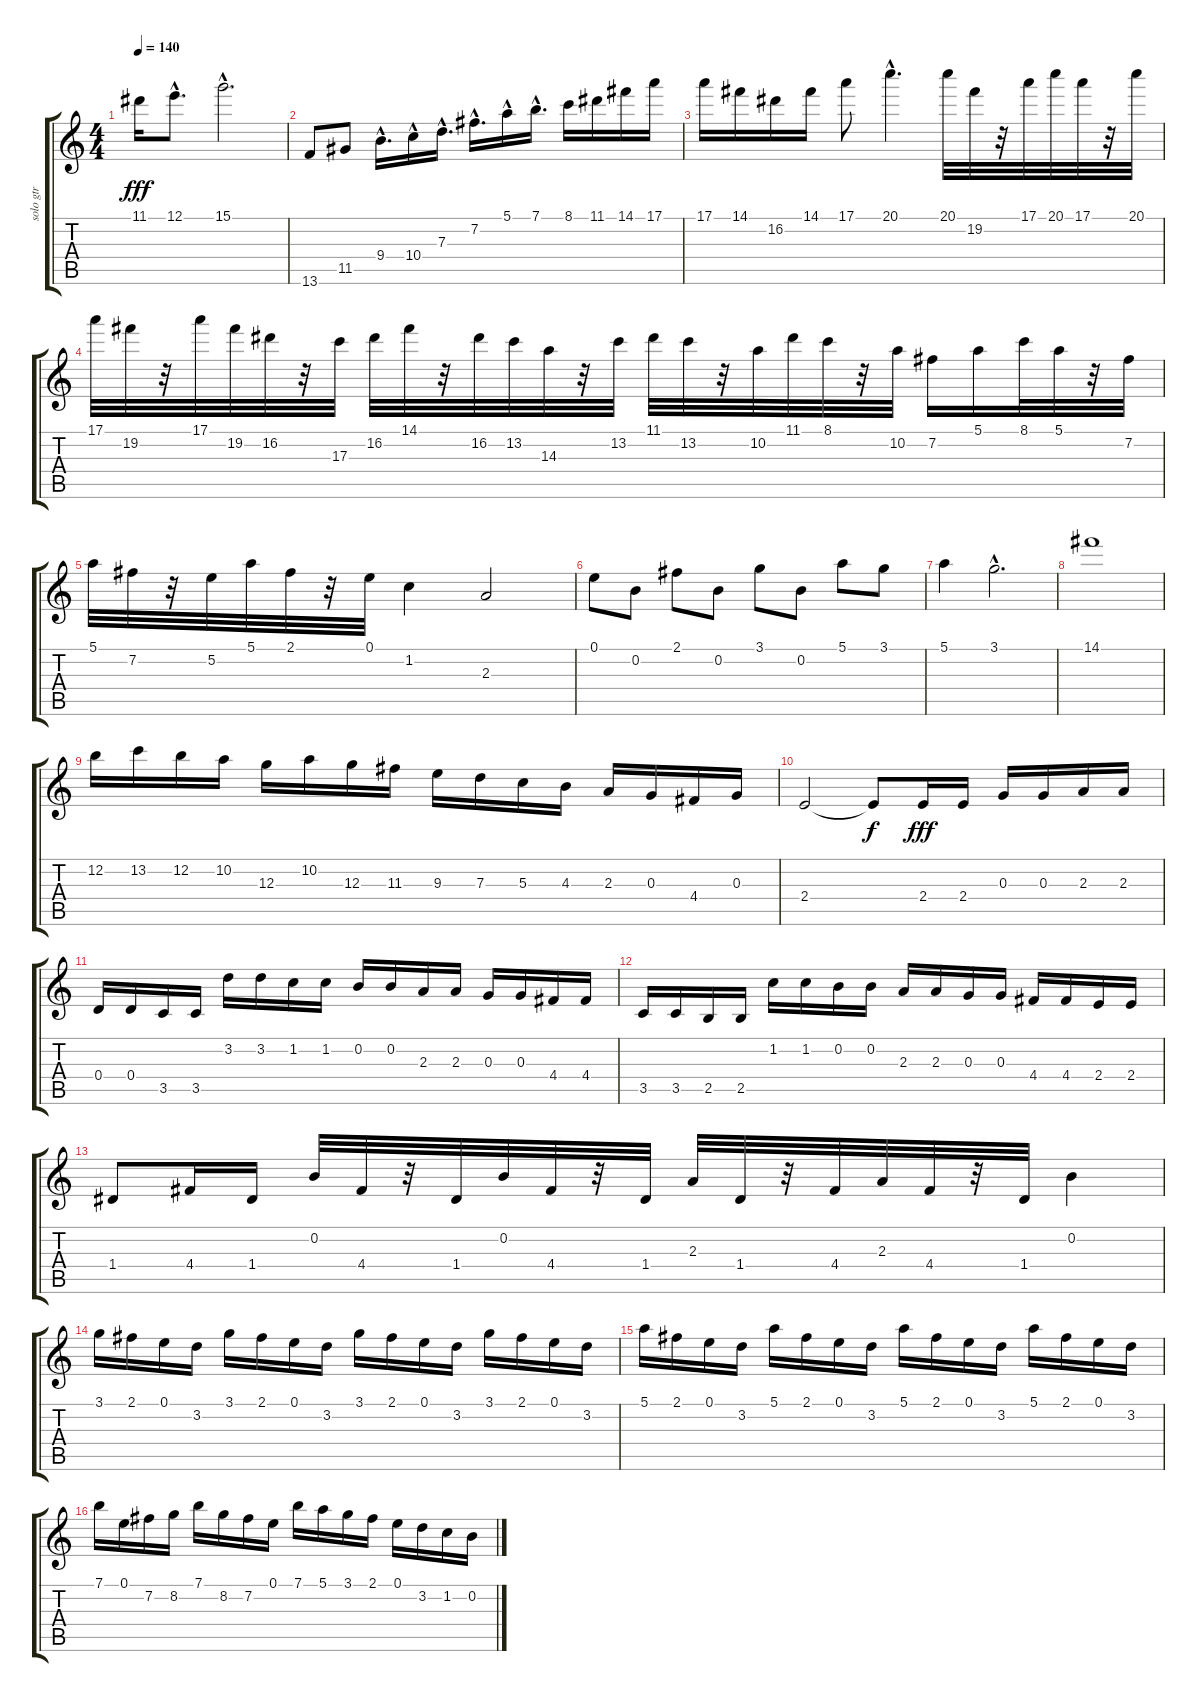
\track ("solo gtr" "solo gtr") {instrument overdrivenguitar}
\staff {score tabs}
\tuning (E4 B3 G3 D3 A2 E2) {hide}
\ts (4 4)
\tempo 140
\clef g2
\ks c
11.1.16{dy fff} 12.1{hac}.8{d} 15.1{hac}.2{d} |
13.6.8 11.5.8 9.4{hac}.16{d} 10.4{hac}.16 7.3{hac}.16{d} 7.2{hac}.16{d} 5.1{hac}.16 7.1{hac}.16{d} 8.1.16 11.1.16 14.1.16 17.1.16 |
17.1.16 14.1.16 16.2.16 14.1.16 17.1.8 20.1{hac}.4{d} 20.1.32 19.2.32 r.32 17.1.32 20.1.32 17.1.32 r.32 20.1.32 |
17.1.32 19.2.32 r.32 17.1.32 19.2.32 16.2.32 r.32 17.3.32 16.2.32 14.1.32 r.32 16.2.32 13.2.32 14.3.32 r.32 13.2.32 11.1.32 13.2.32 r.32 10.2.32 11.1.32 8.1.32 r.32 10.2.32 7.2.16 5.1.16 8.1.32 5.1.32 r.32 7.2.32 |
5.1.32 7.2.32 r.32 5.2.32 5.1.32 2.1.32 r.32 0.1.32 1.2.4 2.3.2 |
0.1.8 0.2.8 2.1.8 0.2.8 3.1.8 0.2.8 5.1.8 3.1.8 |
5.1.4 3.1{hac}.2{d} |
14.1.1 |
12.2.16 13.2.16 12.2.16 10.2.16 12.3.16 10.2.16 12.3.16 11.3.16 9.3.16 7.3.16 5.3.16 4.3.16 2.3.16 0.3.16 4.4.16 0.3.16 |
2.4.2 2.4{t}.8{dy f} 2.4.16{dy fff} 2.4.16 0.3.16 0.3.16 2.3.16 2.3.16 |
0.4.16 0.4.16 3.5.16 3.5.16 3.2.16 3.2.16 1.2.16 1.2.16 0.2.16 0.2.16 2.3.16 2.3.16 0.3.16 0.3.16 4.4.16 4.4.16 |
3.5.16 3.5.16 2.5.16 2.5.16 1.2.16 1.2.16 0.2.16 0.2.16 2.3.16 2.3.16 0.3.16 0.3.16 4.4.16 4.4.16 2.4.16 2.4.16 |
1.4.8 4.4.16 1.4.16 0.2.32 4.4.32 r.32 1.4.32 0.2.32 4.4.32 r.32 1.4.32 2.3.32 1.4.32 r.32 4.4.32 2.3.32 4.4.32 r.32 1.4.32 0.2.4 |
3.1.16 2.1.16 0.1.16 3.2.16 3.1.16 2.1.16 0.1.16 3.2.16 3.1.16 2.1.16 0.1.16 3.2.16 3.1.16 2.1.16 0.1.16 3.2.16 |
5.1.16 2.1.16 0.1.16 3.2.16 5.1.16 2.1.16 0.1.16 3.2.16 5.1.16 2.1.16 0.1.16 3.2.16 5.1.16 2.1.16 0.1.16 3.2.16 |
7.1.16 0.1.16 7.2.16 8.2.16 7.1.16 8.2.16 7.2.16 0.1.16 7.1.16 5.1.16 3.1.16 2.1.16 0.1.16 3.2.16 1.2.16 0.2.16
